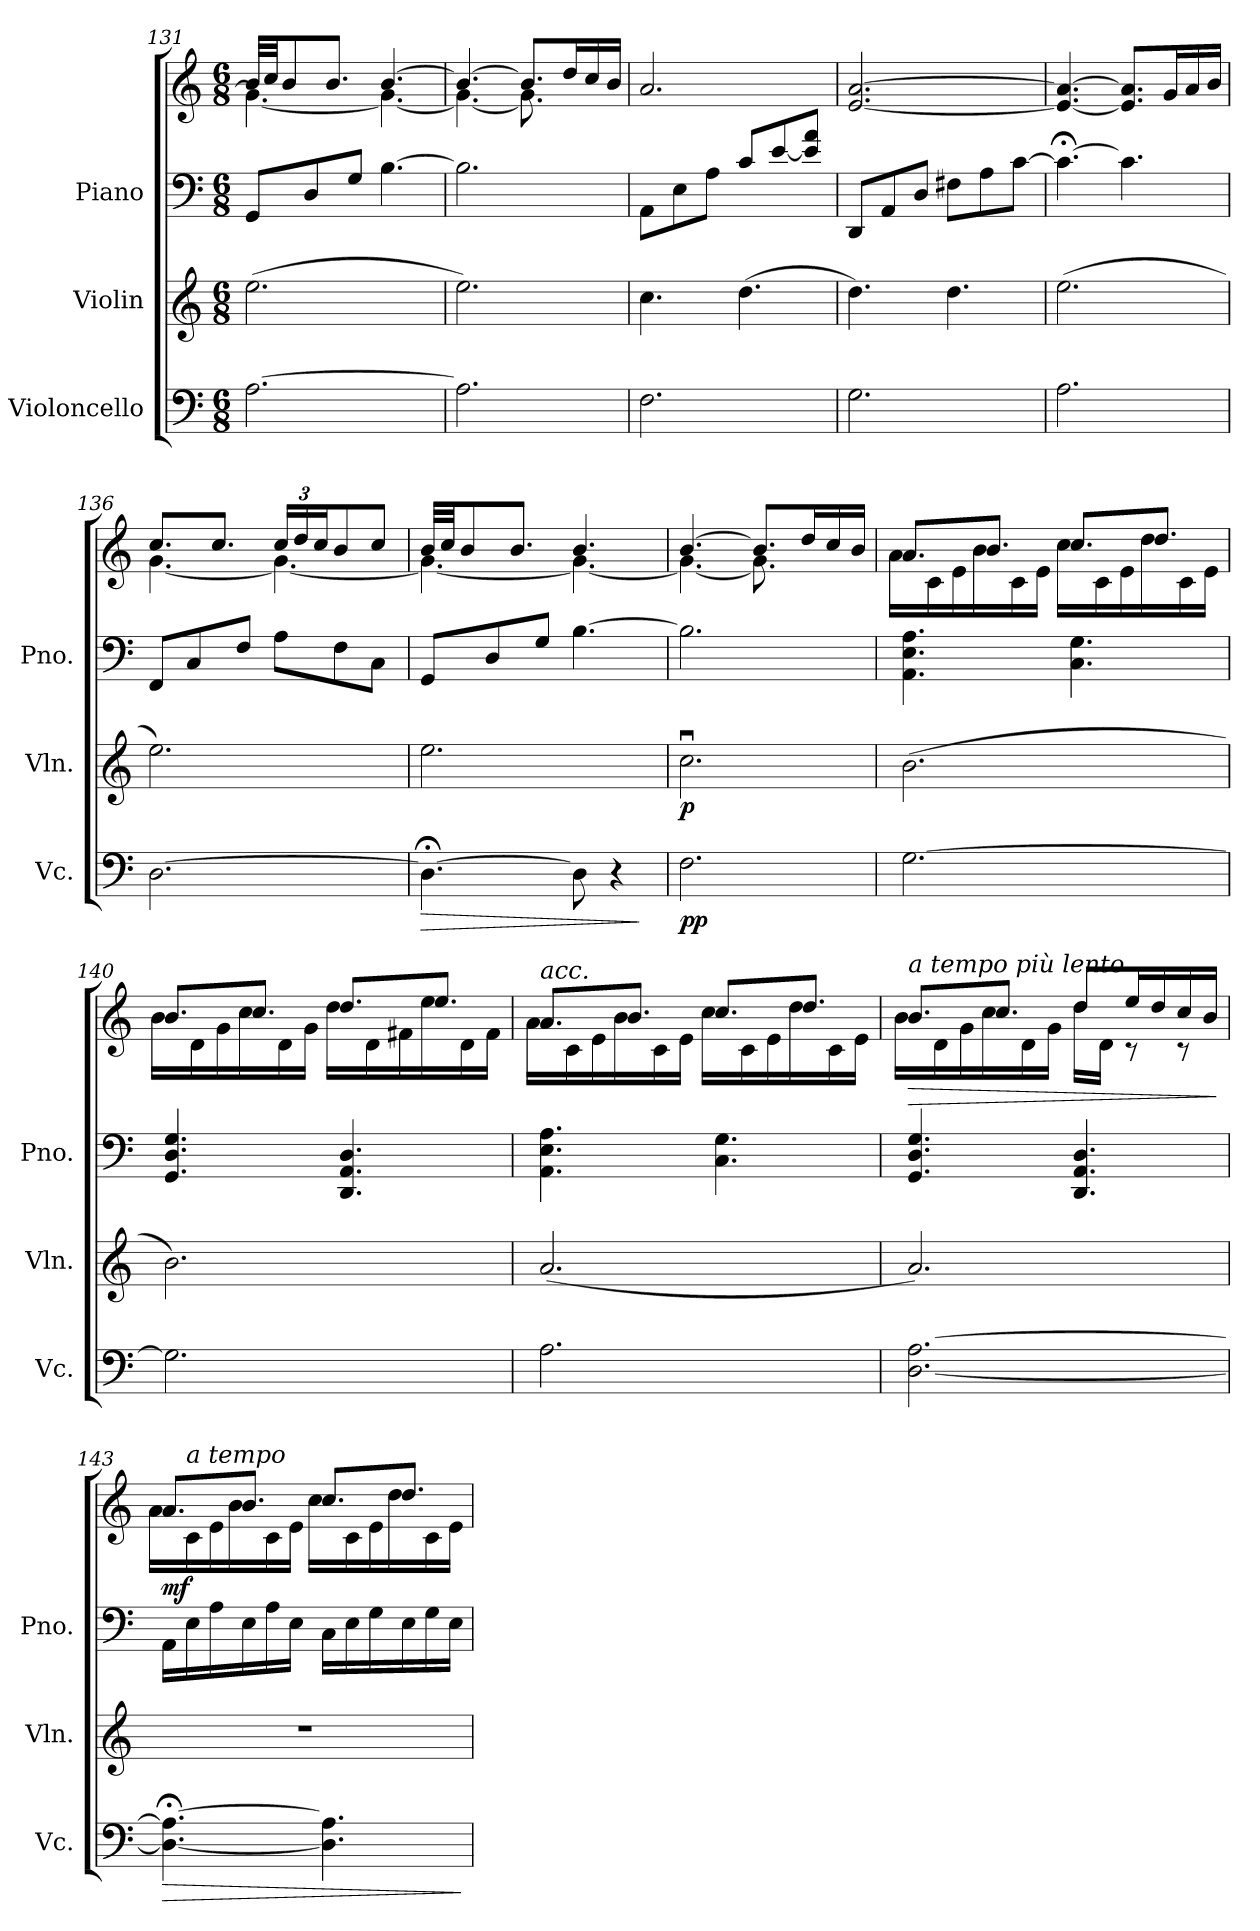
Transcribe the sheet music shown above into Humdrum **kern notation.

**kern	**dynam	**kern	**dynam	**kern	**kern	**dynam
*part3	*part3	*part2	*part2	*part1	*part1	*part1
*staff4	*staff4	*staff3	*staff3	*staff2	*staff1	*staff1/2
*I"Violoncello	*	*I"Violin	*	*I"Piano	*	*
*I'Vc.	*	*I'Vln.	*	*I'Pno.	*	*
*clefF4	*	*clefG2	*	*clefF4	*clefG2	*
*k[]	*	*k[]	*	*k[]	*k[]	*
*M6/8	*	*M6/8	*	*M6/8	*M6/8	*
=131	=131	=131	=131	=131	=131	=131
*	*	*	*	*	*^	*
[2.A\	.	(2.ee\	.	8GG/L	32b/LLL	4.g\_	.
.	.	.	.	.	32cc/JJ	.	.
.	.	.	.	.	8b/	.	.
.	.	.	.	8D/	.	.	.
.	.	.	.	.	8.b/J	.	.
.	.	.	.	8G/J	.	.	.
.	.	.	.	[4.B\	[4.b/	4.g\_	.
!!LO:LB:g=z	!!
=132	=132	=132	=132	=132	=132	=132	=132
2.A\]	.	2.ee\)	.	2.B\]	4.b/_	4.g\_	.
.	.	.	.	.	8.b/L]	8.g\]	.
.	.	.	.	.	16dd/L	16reyy	.
.	.	.	.	.	16cc/	8reyy	.
.	.	.	.	.	16b/JJ	.	.
*	*	*	*	*	*v	*v	*
=133	=133	=133	=133	=133	=133	=133
2.F\	.	4.cc\	.	8AA\L	2.a/	.
.	.	.	.	8E\	.	.
.	.	.	.	8A\J	.	.
.	.	(4.dd\	.	8c/L	.	.
.	.	.	.	[8e/	.	.
.	.	.	.	8e/] 8a/J	.	.
=134	=134	=134	=134	=134	=134	=134
2.G\	.	4.dd\)	.	8DD/L	[2.e/ [2.a/	.
.	.	.	.	8AA/	.	.
.	.	.	.	8D/J	.	.
.	.	4.dd\	.	8F#X\L	.	.
.	.	.	.	8A\	.	.
.	.	.	.	[8c\J	.	.
=135	=135	=135	=135	=135	=135	=135
2.A\	.	(2.ee\	.	4.c;<\_	4.e/_ 4.a/_	.
.	.	.	.	4.c\]	8.e/] 8.a/]L	.
.	.	.	.	.	16g/L	.
.	.	.	.	.	16a/	.
.	.	.	.	.	16b/JJ	.
=136	=136	=136	=136	=136	=136	=136
*	*	*	*	*	*^	*
[2.D\	.	2.ee\)	.	8FF/L	8.cc/L	[4.g\	.
.	.	.	.	8C/	.	.	.
.	.	.	.	.	8.cc/J	.	.
.	.	.	.	8F/J	.	.	.
*	*	*	*	*	*Xbrackettup	*	*
.	.	.	.	8A\L	24cc/LL	4.g\_	.
.	.	.	.	.	24dd/	.	.
.	.	.	.	.	24cc/J	.	.
.	.	.	.	8F\	8b/	.	.
.	.	.	.	8C\J	8cc/J	.	.
=137	=137	=137	=137	=137	=137	=137	=137
!	!LO:HP:b	!	!	!	!	!	!
4.D;<\_	>	2.ee\	.	8GG/L	32b/LLL	4.g\_	.
.	.	.	.	.	32cc/JJ	.	.
.	.	.	.	.	8b/	.	.
.	.	.	.	8D/	.	.	.
.	.	.	.	.	8.b/J	.	.
.	.	.	.	8G/J	.	.	.
8D\]	.	.	.	[4.B\	4.b/	4.g\_	.
4r	.	.	.	.	.	.	.
*	*	*	*	*	*v	*v	*
.	]	.	.	.	.	.
=138	=138	=138	=138	=138	=138	=138
*	*	*	*	*	*^	*
!	!LO:DY:b	!	!LO:DY:b	!	!	!	!
2.F\	pp	2.ccu\	p	2.B\]	[4.b/	4.g\_	.
.	.	.	.	.	8.b/L]	8.g\]	.
.	.	.	.	.	16dd/L	16reyy	.
.	.	.	.	.	16cc/	8reyy	.
.	.	.	.	.	16b/JJ	.	.
!!LO:LB:g=z	!!
=139	=139	=139	=139	=139	=139	=139	=139
[2.G\	.	(2.b\	.	4.AA\ 4.E\ 4.A\	8.a/L	16a\LL	.
.	.	.	.	.	.	16c\	.
.	.	.	.	.	.	16e\	.
.	.	.	.	.	8.b/J	16b\	.
.	.	.	.	.	.	16c\	.
.	.	.	.	.	.	16e\JJ	.
.	.	.	.	4.C\ 4.G\	8.cc/L	16cc\LL	.
.	.	.	.	.	.	16c\	.
.	.	.	.	.	.	16e\	.
.	.	.	.	.	8.dd/J	16dd\	.
.	.	.	.	.	.	16c\	.
.	.	.	.	.	.	16e\JJ	.
=140	=140	=140	=140	=140	=140	=140	=140
2.G\]	.	2.b\)	.	4.GG/ 4.D/ 4.G/	8.b/L	16b\LL	.
.	.	.	.	.	.	16d\	.
.	.	.	.	.	.	16g\	.
.	.	.	.	.	8.cc/J	16cc\	.
.	.	.	.	.	.	16d\	.
.	.	.	.	.	.	16g\JJ	.
.	.	.	.	4.DD/ 4.AA/ 4.D/	8.dd/L	16dd\LL	.
.	.	.	.	.	.	16d\	.
.	.	.	.	.	.	16f#X\	.
.	.	.	.	.	8.ee/J	16ee\	.
.	.	.	.	.	.	16d\	.
.	.	.	.	.	.	16f#\JJ	.
=141	=141	=141	=141	=141	=141	=141	=141
!	!	!	!	!	!LO:TX:a:i:t=acc.	!	!
2.A\	.	(2.a/	.	4.AA\ 4.E\ 4.A\	8.a/L	16a\LL	.
.	.	.	.	.	.	16c\	.
.	.	.	.	.	.	16e\	.
.	.	.	.	.	8.b/J	16b\	.
.	.	.	.	.	.	16c\	.
.	.	.	.	.	.	16e\JJ	.
.	.	.	.	4.C\ 4.G\	8.cc/L	16cc\LL	.
.	.	.	.	.	.	16c\	.
.	.	.	.	.	.	16e\	.
.	.	.	.	.	8.dd/J	16dd\	.
.	.	.	.	.	.	16c\	.
.	.	.	.	.	.	16e\JJ	.
!!LO:PB:g=z	!!
=142	=142	=142	=142	=142	=142	=142	=142
!	!	!	!	!	!LO:TX:a:i:t=a tempo più lento	!	!
!	!	!	!	!	!	!	!LO:HP:b
[2.D\ [2.A\	.	2.a/)	.	4.GG/ 4.D/ 4.G/	8.b/L	16b\LL	>
.	.	.	.	.	.	16d\	.
.	.	.	.	.	.	16g\	.
.	.	.	.	.	8.cc/J	16cc\	.
.	.	.	.	.	.	16d\	.
.	.	.	.	.	.	16g\JJ	.
.	.	.	.	4.DD/ 4.AA/ 4.D/	8dd/L	16dd\LL	.
.	.	.	.	.	.	16d\JJ	.
.	.	.	.	.	16ee/L	8r	.
.	.	.	.	.	16dd/	.	.
.	.	.	.	.	16cc/	8r	.
.	.	.	.	.	16b/JJ	.	.
*	*	*	*	*	*v	*v	*
.	.	.	.	.	.	]
=143	=143	=143	=143	=143	=143	=143
!	!LO:HP:b	!	!	!	!	!LO:DY:b
*	*	*	*	*	*^	*
4.D\_;< 4.A\_;<	>	2.r	.	16AA\LL	8.a/L	16a\LL	mf
!	!	!	!	!	!	!LO:TX:a:i:t=a tempo	!
.	.	.	.	16E\	.	16c\	.
.	.	.	.	16A\	.	16e\	.
.	.	.	.	16E\	8.b/J	16b\	.
.	.	.	.	16A\	.	16c\	.
.	.	.	.	16E\JJ	.	16e\JJ	.
4.D\] 4.A\]	.	.	.	16C\LL	8.cc/L	16cc\LL	.
.	.	.	.	16E\	.	16c\	.
.	.	.	.	16G\	.	16e\	.
.	.	.	.	16E\	8.dd/J	16dd\	.
.	.	.	.	16G\	.	16c\	.
.	.	.	.	16E\JJ	.	16e\JJ	.
*	*	*	*	*	*v	*v	*
.	]	.	.	.	.	.
=	=	=	=	=	=	=
*-	*-	*-	*-	*-	*-	*-
